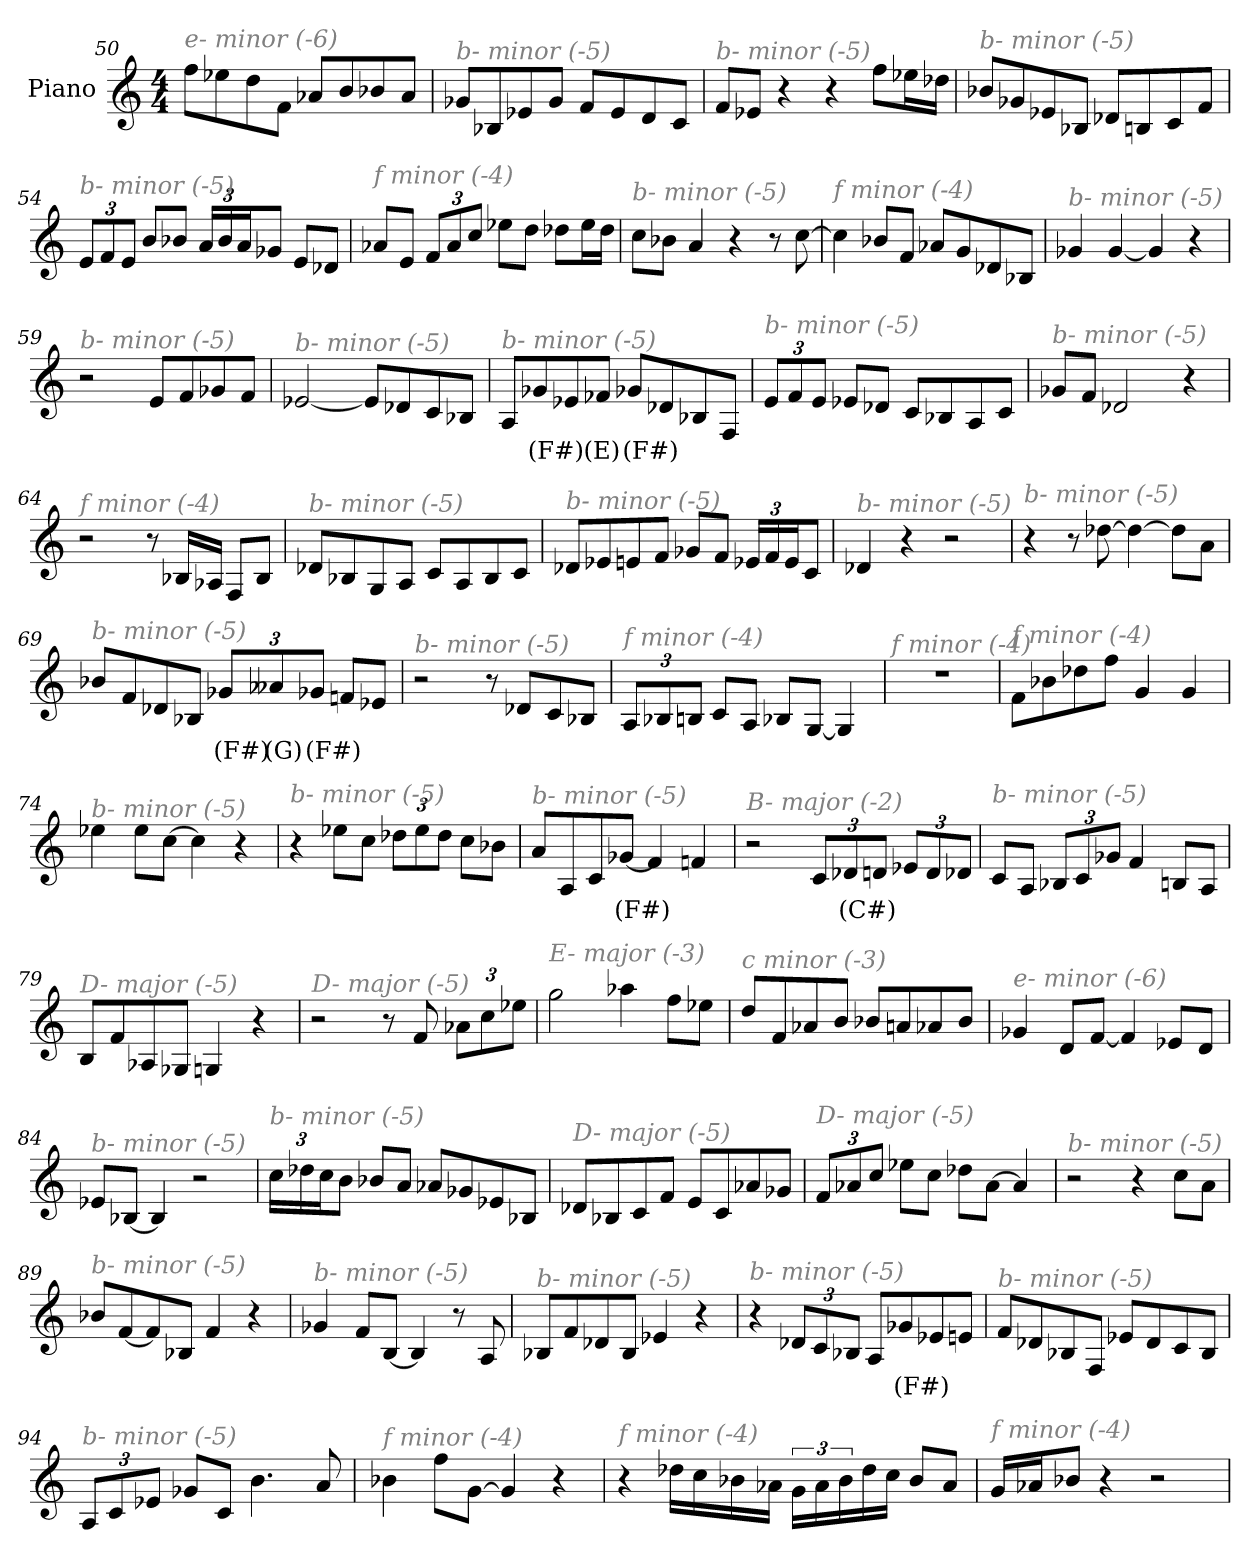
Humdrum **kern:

**kern	**text
*part1	*part1
*staff1	*staff1
*I"Piano	*
*I'Pno	*
*clefG2	*
*k[]	*
*M4/4	*
=50	=50
!LO:TX:i:color=#808080:t=e- minor (-6)	!
8ff\L	.
8ee-X\	.
8dd\	.
8f\J	.
8a-X/L	.
8b/	.
8b-X/	.
8a-/J	.
!!LO:LB:g=z
=51	=51
!LO:TX:i:color=#808080:t=b- minor (-5)	!
8g-X/L	.
8B-X/	.
8e-X/	.
8g-/J	.
8f/L	.
8e-/	.
8d/	.
8c/J	.
=52	=52
!LO:TX:i:color=#808080:t=b- minor (-5)	!
8f/L	.
8e-X/J	.
4r	.
4r	.
8ff\L	.
16ee-X\L	.
16dd-X\JJ	.
=53	=53
!LO:TX:i:color=#808080:t=b- minor (-5)	!
8b-X/L	.
8g-X/	.
8e-X/	.
8B-X/J	.
8d-X/L	.
8Bn/	.
8c/	.
8f/J	.
=54	=54
*Xbrackettup	*
!LO:TX:i:color=#808080:t=b- minor (-5)	!
12e/L	.
12f/	.
12e/J	.
8b/L	.
8b-X/J	.
24a/LL	.
24b-/	.
24a/J	.
8g-X/J	.
8e/L	.
8d-X/J	.
!!LO:LB:g=z
=55	=55
!LO:TX:i:color=#808080:t=f minor (-4)	!
8a-X/L	.
8e/J	.
12f/L	.
12a-/	.
12cc/J	.
8ee-X\L	.
8dd\J	.
8dd-X\L	.
16ee-\L	.
16dd-\JJ	.
=56	=56
!LO:TX:i:color=#808080:t=b- minor (-5)	!
8cc\L	.
8b-X\J	.
4a/	.
4r	.
8r	.
[8cc\	.
=57	=57
!LO:TX:i:color=#808080:t=f minor (-4)	!
4cc\]	.
8b-X/L	.
8f/J	.
8a-X/L	.
8g/	.
8d-X/	.
8B-X/J	.
=58	=58
!LO:TX:i:color=#808080:t=b- minor (-5)	!
4g-X/	.
[4g-/	.
4g-/]	.
4r	.
!!LO:LB:g=z
=59	=59
!LO:TX:i:color=#808080:t=b- minor (-5)	!
2r	.
8e/L	.
8f/	.
8g-X/	.
8f/J	.
=60	=60
!LO:TX:i:color=#808080:t=b- minor (-5)	!
[2e-X/	.
8e-/L]	.
8d-X/	.
8c/	.
8B-X/J	.
=61	=61
!LO:TX:i:color=#808080:t=b- minor (-5)	!
8A/L	.
8g-Xi/	(F#)
8e-X/	.
8f-Xj/J	(E)
8g-Xi/L	(F#)
8d-X/	.
8B-X/	.
8F/J	.
=62	=62
!LO:TX:i:color=#808080:t=b- minor (-5)	!
12e/L	.
12f/	.
12e/J	.
8e-X/L	.
8d-X/J	.
8c/L	.
8B-X/	.
8A/	.
8c/J	.
!!LO:LB:g=z
=63	=63
!LO:TX:i:color=#808080:t=b- minor (-5)	!
8g-X/L	.
8f/J	.
2d-X/	.
4r	.
=64	=64
!LO:TX:i:color=#808080:t=f minor (-4)	!
2r	.
8r	.
16B-X/LL	.
16A-X/JJ	.
8F/L	.
8B-/J	.
=65	=65
!LO:TX:i:color=#808080:t=b- minor (-5)	!
8d-X/L	.
8B-X/	.
8G/	.
8A/J	.
8c/L	.
8A/	.
8B-/	.
8c/J	.
=66	=66
!LO:TX:i:color=#808080:t=b- minor (-5)	!
8d-X/L	.
8e-X/	.
8en/	.
8f/J	.
8g-X/L	.
8f/J	.
24e-X/LL	.
24f/	.
24e-/J	.
8c/J	.
=67	=67
!LO:TX:i:color=#808080:t=b- minor (-5)	!
4d-X/	.
4r	.
2r	.
!!LO:LB:g=z
=68	=68
!LO:TX:i:color=#808080:t=b- minor (-5)	!
4r	.
8r	.
[8dd-X\	.
4dd-\_	.
8dd-\L]	.
8a\J	.
=69	=69
!LO:TX:i:color=#808080:t=b- minor (-5)	!
8b-X/L	.
8f/	.
8d-X/	.
8B-X/J	.
12g-Xi/L	(F#)
12a--Xj/	(G)
12g-Xi/J	(F#)
8fn/L	.
8e-X/J	.
=70	=70
!LO:TX:i:color=#808080:t=b- minor (-5)	!
2r	.
8r	.
8d-X/L	.
8c/	.
8B-X/J	.
=71	=71
!LO:TX:i:color=#808080:t=f minor (-4)	!
12A/L	.
12B-X/	.
12Bn/J	.
8c/L	.
8A/J	.
8B-X/L	.
[8G/J	.
4G/]	.
=72	=72
!LO:TX:i:color=#808080:t=f minor (-4)	!
1r	.
!!LO:LB:g=z
=73	=73
!LO:TX:i:color=#808080:t=f minor (-4)	!
8f\L	.
8b-X\	.
8dd-X\	.
8ff\J	.
4g/	.
4g/	.
=74	=74
!LO:TX:i:color=#808080:t=b- minor (-5)	!
4ee-X\	.
8ee-\L	.
[8cc\J	.
4cc\]	.
4r	.
=75	=75
!LO:TX:i:color=#808080:t=b- minor (-5)	!
4r	.
8ee-X\L	.
8cc\J	.
12dd-X\L	.
12ee-\	.
12dd-\J	.
8cc\L	.
8b-X\J	.
=76	=76
!LO:TX:i:color=#808080:t=b- minor (-5)	!
8a/L	.
8A/	.
8c/	.
[8g-Xi/J	(F#)
4f#/]	.
4fn/	.
=77	=77
!LO:TX:i:color=#808080:t=B- major (-2)	!
2r	.
12c/L	.
12d-Xi/	(C#)
12d/J	.
12e-X/L	.
12d/	.
12d-X/J	.
!!LO:LB:g=z
=78	=78
!LO:TX:i:color=#808080:t=b- minor (-5)	!
8c/L	.
8A/J	.
12B-X/L	.
12c/	.
12g-X/J	.
4f/	.
8Bn/L	.
8A/J	.
=79	=79
!LO:TX:i:color=#808080:t=D- major (-5)	!
8B/L	.
8f/	.
8A-X/	.
8G-X/J	.
4Gn/	.
4r	.
=80	=80
!LO:TX:i:color=#808080:t=D- major (-5)	!
2r	.
8r	.
8f/	.
12a-X\L	.
12cc\	.
12ee-X\J	.
=81	=81
!LO:TX:i:color=#808080:t=E- major (-3)	!
2gg\	.
4aa-X\	.
8ff\L	.
8ee-X\J	.
!!LO:LB:g=z
=82	=82
!LO:TX:i:color=#808080:t=c minor (-3)	!
8dd/L	.
8f/	.
8a-X/	.
8b/J	.
8b-X/L	.
8an/	.
8a-X/	.
8b-/J	.
=83	=83
!LO:TX:i:color=#808080:t=e- minor (-6)	!
4g-X/	.
8d/L	.
[8f/J	.
4f/]	.
8e-X/L	.
8d/J	.
=84	=84
!LO:TX:i:color=#808080:t=b- minor (-5)	!
8e-X/L	.
[8B-X/J	.
4B-/]	.
2r	.
=85	=85
!LO:TX:i:color=#808080:t=b- minor (-5)	!
24cc\LL	.
24dd-X\	.
24cc\J	.
8b\J	.
8b-X/L	.
8a/J	.
8a-X/L	.
8g-X/	.
8e-X/	.
8B-X/J	.
!!LO:LB:g=z
=86	=86
!LO:TX:i:color=#808080:t=D- major (-5)	!
8d-X/L	.
8B-X/	.
8c/	.
8f/J	.
8e/L	.
8c/	.
8a-X/	.
8g-X/J	.
=87	=87
!LO:TX:i:color=#808080:t=D- major (-5)	!
12f/L	.
12a-X/	.
12cc/J	.
8ee-X\L	.
8cc\J	.
8dd-X\L	.
[8a-\J	.
4a-/]	.
=88	=88
!LO:TX:i:color=#808080:t=b- minor (-5)	!
2r	.
4r	.
8cc\L	.
8a\J	.
=89	=89
!LO:TX:i:color=#808080:t=b- minor (-5)	!
8b-X/L	.
[8f/	.
8f/]	.
8B-X/J	.
4f/	.
4r	.
=90	=90
!LO:TX:i:color=#808080:t=b- minor (-5)	!
4g-X/	.
8f/L	.
[8B/J	.
4B/]	.
8r	.
8A/	.
!!LO:PB:g=z
=91	=91
!LO:TX:i:color=#808080:t=b- minor (-5)	!
8B-X/L	.
8f/	.
8d-X/	.
8B-/J	.
4e-X/	.
4r	.
=92	=92
!LO:TX:i:color=#808080:t=b- minor (-5)	!
4r	.
12d-X/L	.
12c/	.
12B-X/J	.
8A/L	.
8g-Xi/	(F#)
8e-X/	.
8en/J	.
=93	=93
!LO:TX:i:color=#808080:t=b- minor (-5)	!
8f/L	.
8d-X/	.
8B-X/	.
8F/J	.
8e-X/L	.
8d-/	.
8c/	.
8B-/J	.
=94	=94
!LO:TX:i:color=#808080:t=b- minor (-5)	!
12A/L	.
12c/	.
12e-X/J	.
8g-X/L	.
8c/J	.
4.b\	.
8a/	.
!!LO:LB:g=z
=95	=95
!LO:TX:i:color=#808080:t=f minor (-4)	!
4b-X\	.
8ff\L	.
[8g\J	.
4g/]	.
4r	.
=96	=96
!LO:TX:i:color=#808080:t=f minor (-4)	!
4r	.
16dd-X\LL	.
16cc\	.
16b-X\	.
16a-X\JJ	.
*brackettup	*
24g\LL	.
24a-\	.
24b-\	.
16dd-\	.
16cc\JJ	.
8b-/L	.
8a-/J	.
=97	=97
!LO:TX:i:color=#808080:t=f minor (-4)	!
16g/LL	.
16a-X/J	.
8b-X/J	.
4r	.
2r	.
=	=
*-	*-
